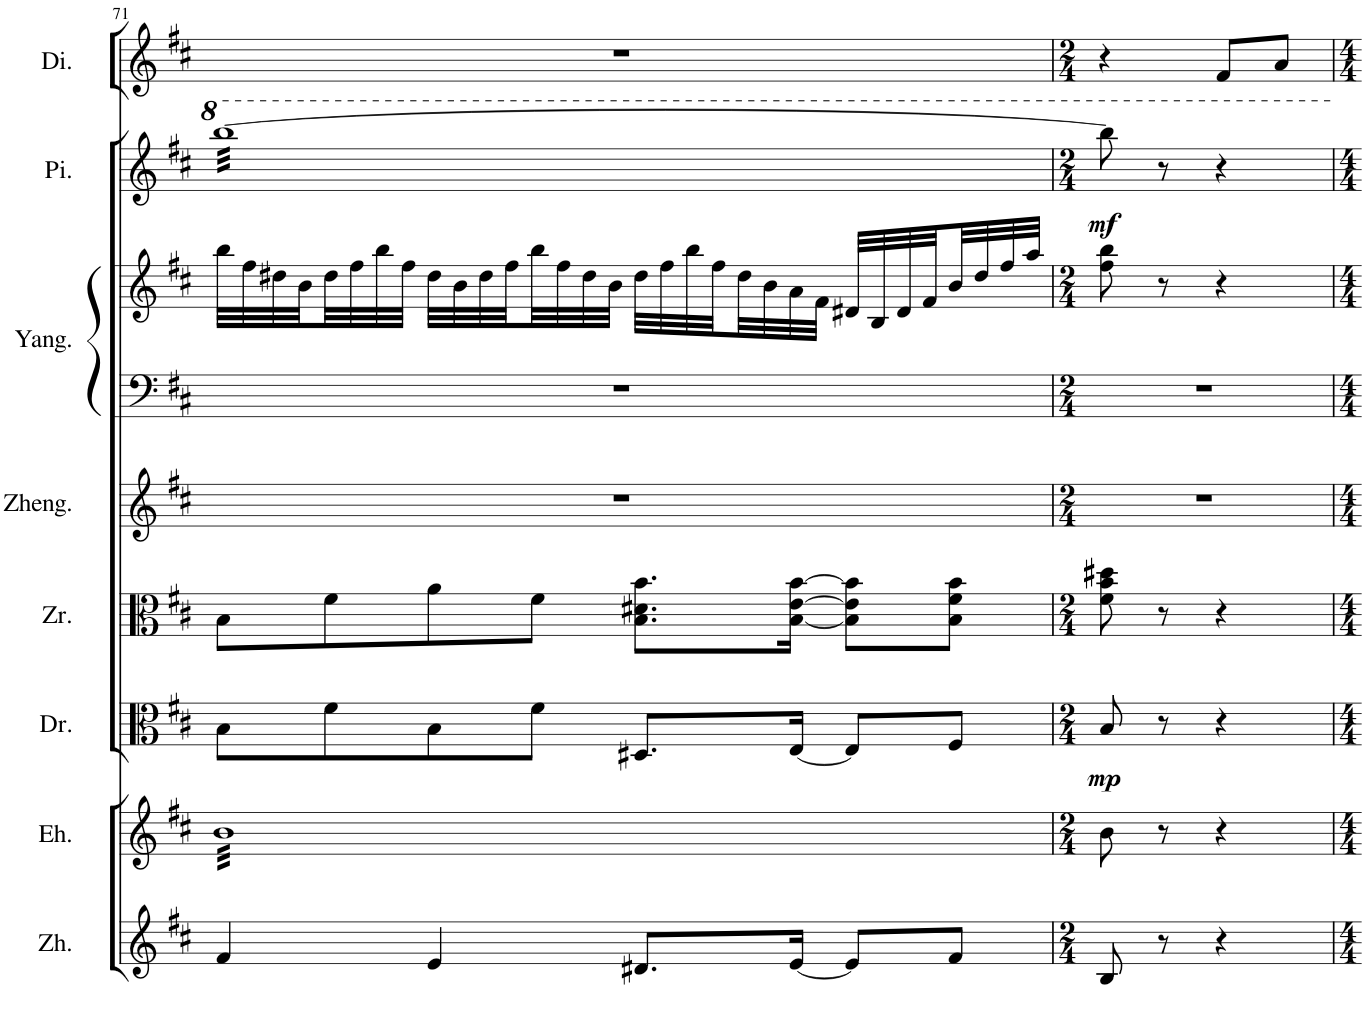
**kern	**kern	**kern	**dynam	**kern	**kern	**kern	**kern	**kern	**dynam	**kern
*part8	*part7	*part6	*part6	*part5	*part4	*part3	*part3	*part2	*part2	*part1
*staff9	*staff8	*staff7	*staff7	*staff6	*staff5	*staff4	*staff3	*staff2	*staff2	*staff1
*I"中胡	*I"二胡	*I"大阮	*	*I"中阮	*I"古筝	*I"扬琴	*	*I"琵琶	*	*I"笛箫
!!LO:PB:g=z
*clefG2	*clefG2	*clefC3	*	*clefC3	*clefG2	*clefF4	*clefG2	*clefG2	*	*clefG2
*	*	*Trd7c12	*	*	*	*	*	*	*	*Trd-7c-12
*k[f#c#]	*k[f#c#]	*k[f#c#]	*	*k[f#c#]	*k[f#c#]	*k[f#c#]	*k[f#c#]	*k[f#c#]	*	*k[f#c#]
*M4/4	*M4/4	*M4/4	*	*M4/4	*M4/4	*M4/4	*M4/4	*M4/4	*	*M4/4
=71	=71	=71	=71	=71	=71	=71	=71	=71	=71	=71
*	*tremolo	*	*	*	*	*	*	*	*	*
*	*	*	*	*	*	*	*	*tremolo	*	*
4f#/	32bLLL	8B\L	.	8B\L	1r	1r	32bb\LLL	[32bbbLLL	.	1r
.	32b	.	.	.	.	.	32ff#\	32bbb	.	.
.	32b	.	.	.	.	.	32dd#X\	32bbb	.	.
.	32b	.	.	.	.	.	32b\	32bbb	.	.
.	32b	8f#\	.	8f#\	.	.	32dd#\	32bbb	.	.
.	32b	.	.	.	.	.	32ff#\	32bbb	.	.
.	32b	.	.	.	.	.	32bb\	32bbb	.	.
.	32b	.	.	.	.	.	32ff#\JJJ	32bbb	.	.
4e/	32b	8B\	.	8a\	.	.	32dd#\LLL	32bbb	.	.
.	32b	.	.	.	.	.	32b\	32bbb	.	.
.	32b	.	.	.	.	.	32dd#\	32bbb	.	.
.	32b	.	.	.	.	.	32ff#\	32bbb	.	.
.	32b	8f#\J	.	8f#\J	.	.	32bb\	32bbb	.	.
.	32b	.	.	.	.	.	32ff#\	32bbb	.	.
.	32b	.	.	.	.	.	32dd#\	32bbb	.	.
.	32b	.	.	.	.	.	32b\JJJ	32bbb	.	.
8.d#X/L	32b	8.D#X/L	.	8.B\ 8.d#X\ 8.b\L	.	.	32dd#\LLL	32bbb	.	.
.	32b	.	.	.	.	.	32ff#\	32bbb	.	.
.	32b	.	.	.	.	.	32bb\	32bbb	.	.
.	32b	.	.	.	.	.	32ff#\	32bbb	.	.
.	32b	.	.	.	.	.	32dd#\	32bbb	.	.
.	32b	.	.	.	.	.	32b\	32bbb	.	.
[16e/Jk	32b	[16E/Jk	.	[16B\ [16e\ [16b\Jk	.	.	32a\	32bbb	.	.
.	32b	.	.	.	.	.	32f#\JJJ	32bbb	.	.
8e/L]	32b	8E/L]	.	8B\] 8e\] 8b\]L	.	.	32d#X/LLL	32bbb	.	.
.	32b	.	.	.	.	.	32B/	32bbb	.	.
.	32b	.	.	.	.	.	32d#/	32bbb	.	.
.	32b	.	.	.	.	.	32f#/	32bbb	.	.
8f#/J	32b	8F#/J	.	8B\ 8f#\ 8b\J	.	.	32b/	32bbb	.	.
.	32b	.	.	.	.	.	32dd#/	32bbb	.	.
.	32b	.	.	.	.	.	32ff#/	32bbb	.	.
.	32bJJJ	.	.	.	.	.	32aa/JJJ	32bbbJJJ	.	.
*	*	*	*	*	*	*	*	*Xtremolo	*	*
*	*Xtremolo	*	*	*	*	*	*	*	*	*
=72	=72	=72	=72	=72	=72	=72	=72	=72	=72	=72
*M2/4	*M2/4	*M2/4	*	*M2/4	*M2/4	*M2/4	*M2/4	*M2/4	*	*M2/4
!	!	!	!LO:DY:b	!	!	!	!	!	!LO:DY:b	!
8B/	8b\	8B/	mp	8f#\ 8b\ 8dd#X\	2r	2r	8ff#\ 8bb\	8bbb\]	mf	4r
8r	8r	8r	.	8r	.	.	8r	8r	.	.
4r	4r	4r	.	4r	.	.	4r	4r	.	8f#/L
.	.	.	.	.	.	.	.	.	.	8a/J
=	=	=	=	=	=	=	=	=	=	=
*-	*-	*-	*-	*-	*-	*-	*-	*-	*-	*-
